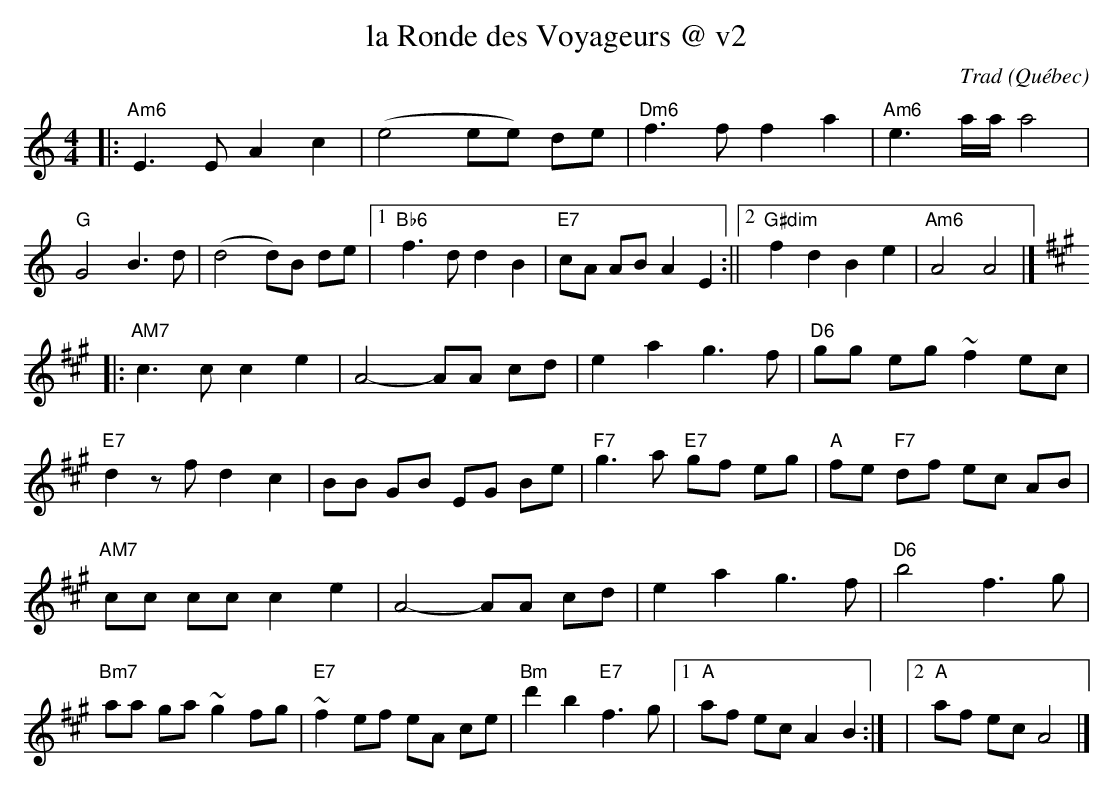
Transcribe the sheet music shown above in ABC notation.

X:1
T:la Ronde des Voyageurs @ v2
C:Trad
O:Québec
M:4/4
L:1/8
K:Amin
|: "Am6" E3 E A2 c2 | (e4 ee) de | "Dm6" f3 f f2 a2 | "Am6" e3 a/a/ a4 |
"G" G4 B3 d | (d4 d)B de |1 "Bb6" f3 d d2 B2 | "E7" cA AB A2 E2 :||2 "G#dim" f2 d2 B2  e2 | "Am6" A4 A4 |]
K:Amaj
|: "AM7" c3 c c2 e2 | A4-AA cd | e2 a2 g3 f | "D6" gg eg ~f2 ec |
"E7" d2 z f d2 c2 | BB GB EG Be | "F7" g3 a "E7" gf eg | "A" fe "F7"df ec AB |
"AM7" cc cc c2 e2 | A4-AA cd | e2 a2 g3 f | "D6" b4 f3 g |
"Bm7" aa ga ~g2 fg | "E7" ~f2 ef eA ce | "Bm" d'2 b2 "E7" f3 g |1 "A" af ec A2 B2 :| |2 "A" af ec A4 |]
